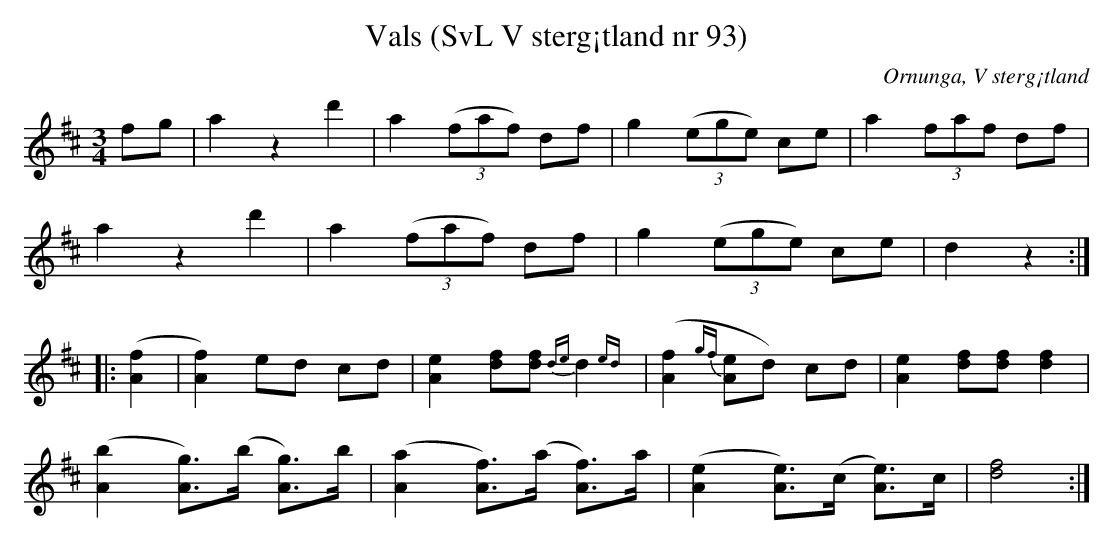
X:1
T:Vals (SvL V sterg¡tland nr 93)
M:3/4
L:1/8
O:Ornunga, V sterg¡tland
K:D
fg | a2 z2 d'2 | a2 ((3faf) df | g2 ((3ege) ce | a2 (3faf df |
a2 z2 d'2 | a2 ((3faf) df | g2 ((3ege) ce | d2z2 ::
([f2A2] | [f2A2]) ed cd | [e2A2] [df][df] {de}d2{ed} | ([f2A2]{gf}[eA]d) cd | [e2A2] [df][df][f2d2] |
([b2A2] [gA])>(b [gA])>b | ([a2A2] [fA])>(a [fA])>a | ([e2A2] [eA])>(c [eA])>c | [d4f4] :|
